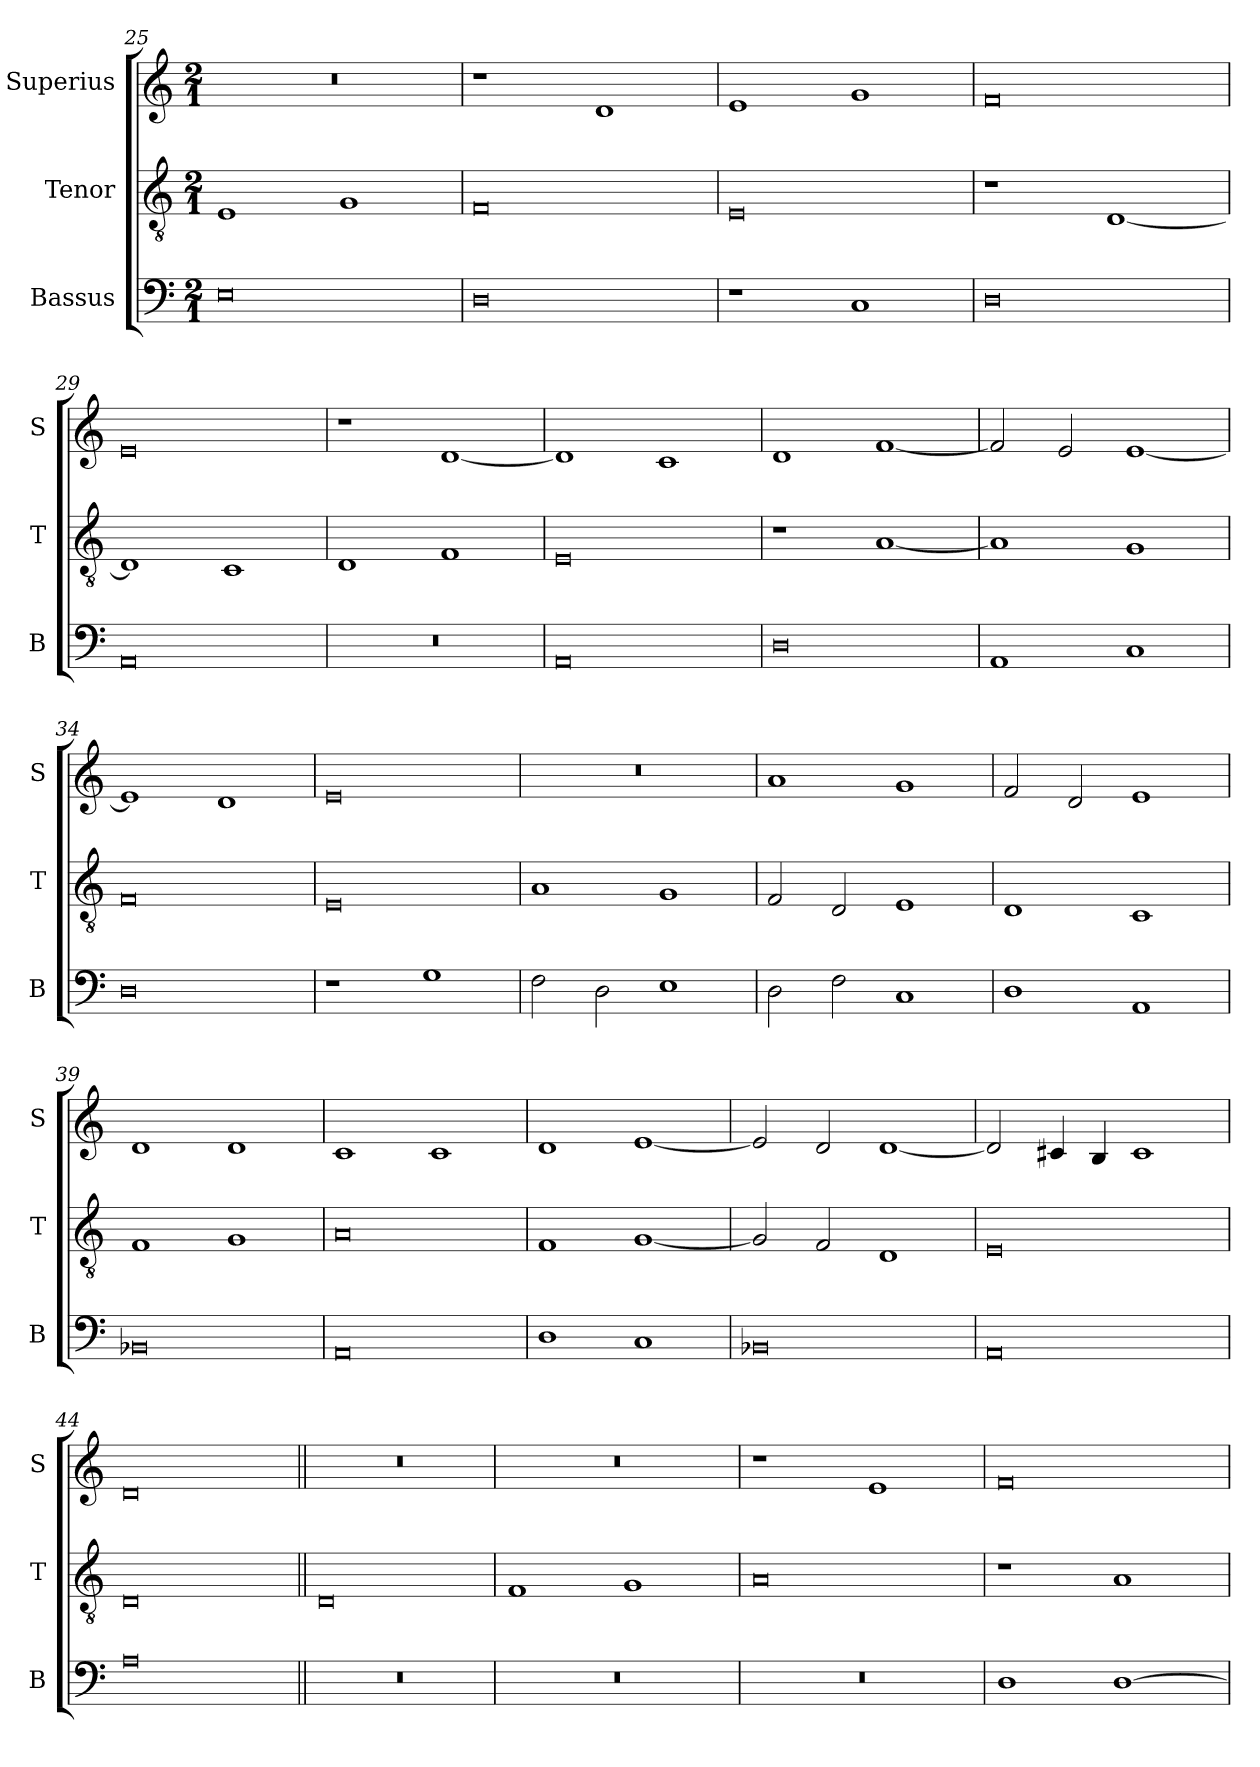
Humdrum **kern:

**kern	**kern	**kern
*part3	*part2	*part1
*staff3	*staff2	*staff1
*I"Bassus	*I"Tenor	*I"Superius
*I'B	*I'T	*I'S
*clefF4	*clefGv2	*clefG2
*k[]	*k[]	*k[]
*M2/1	*M2/1	*M2/1
=25	=25	=25
0E	1E	0r
.	1G	.
=26	=26	=26
0D	0F	1r
.	.	1d
=27	=27	=27
1r	0E	1e
1C	.	1g
=28	=28	=28
0D	1r	0f
.	[1D	.
=29	=29	=29
0AA	1D]	0e
.	1C	.
=30	=30	=30
0r	1D	1r
.	1F	[1d
=31	=31	=31
0AA	0E	1d]
.	.	1c
=32	=32	=32
0D	1r	1d
.	[1A	[1f
=33	=33	=33
1AA	1A]	2f/]
.	.	2e/
1C	1G	[1e
=34	=34	=34
0D	0F	1e]
.	.	1d
=35	=35	=35
1r	0E	0e
1G	.	.
=36	=36	=36
2F\	1A	0r
2D\	.	.
1E	1G	.
=37	=37	=37
2D\	2F/	1a
2F\	2D/	.
1C	1E	1g
=38	=38	=38
1D	1D	2f/
.	.	2d/
1AA	1C	1e
=39	=39	=39
0BB-X	1F	1d
.	1G	1d
=40	=40	=40
0AA	0A	1c
.	.	1c
=41	=41	=41
1D	1F	1d
1C	[1G	[1e
=42	=42	=42
0BB-X	2G/]	2e/]
.	2F/	2d/
.	1D	[1d
=43	=43	=43
0AA	0E	2d/]
.	.	4c#X/
.	.	4B/
.	.	1c#
=44	=44	=44
0A	0D	0d
!!LO:LB:g=z
=45||	=45||	=45||
0r	0D	0r
=46	=46	=46
0r	1F	0r
.	1G	.
=47	=47	=47
0r	0A	1r
.	.	1e
=48	=48	=48
1D	1r	0f
[1D	1A	.
=	=	=
*-	*-	*-
